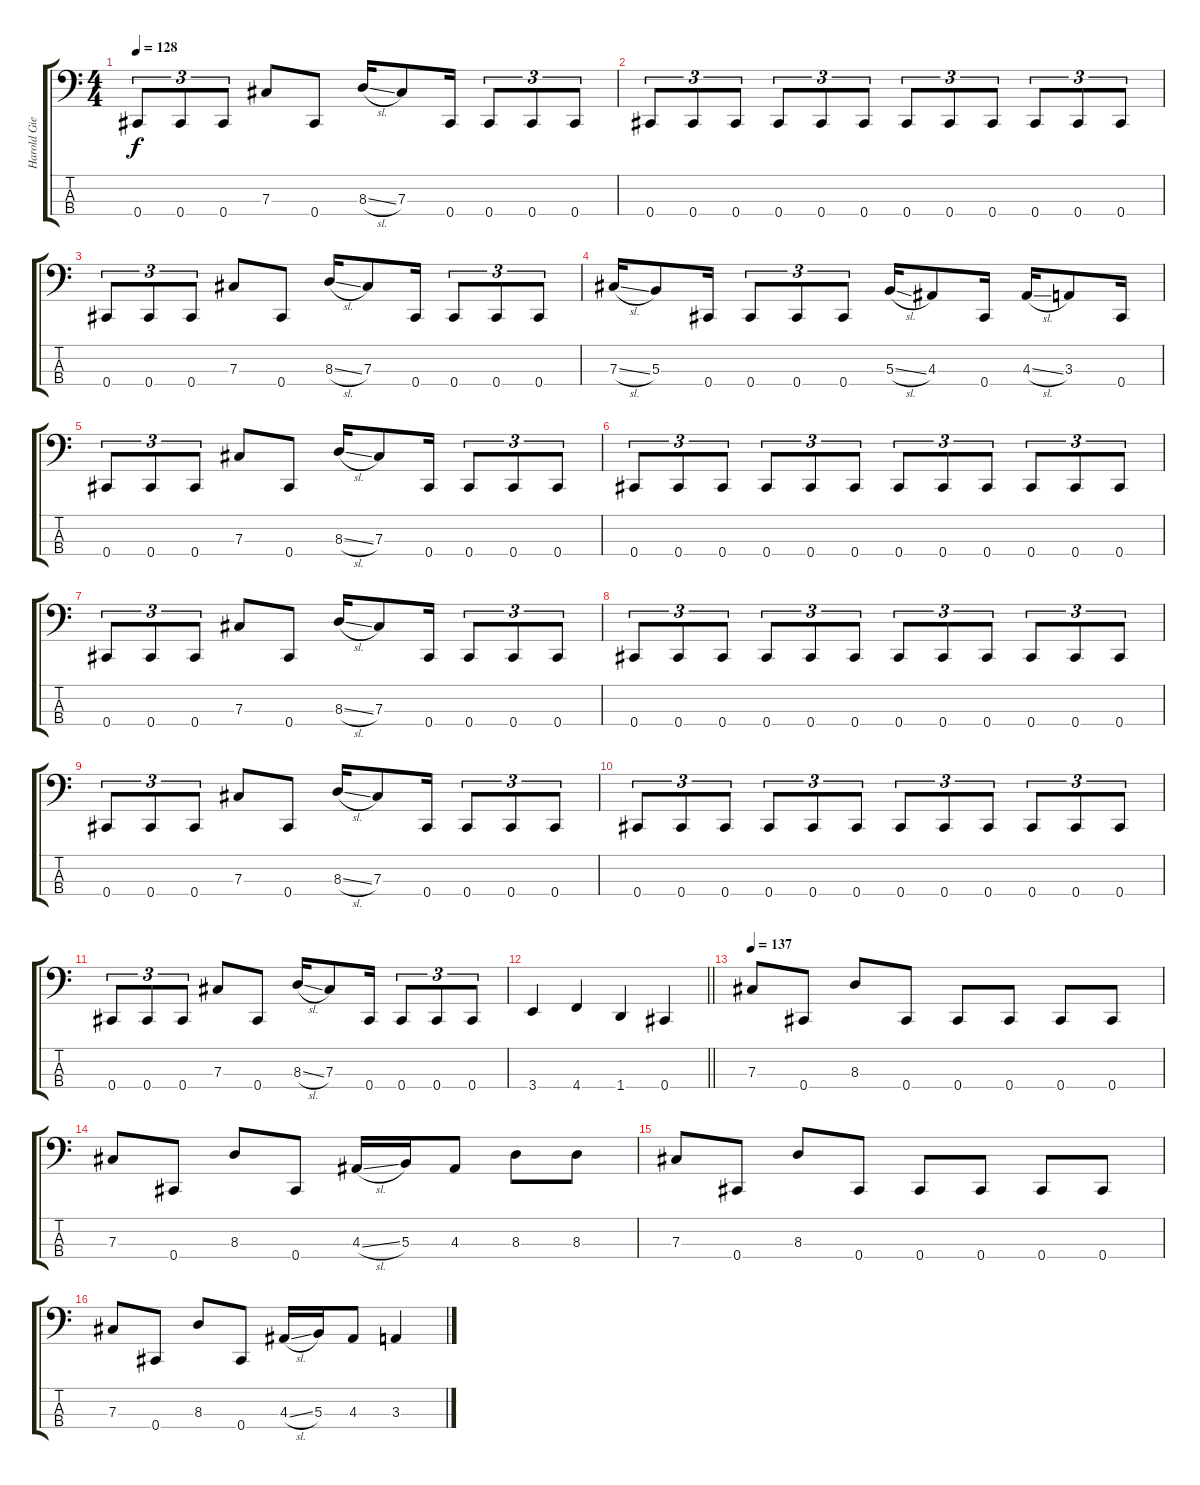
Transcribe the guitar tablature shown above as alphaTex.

\track ("Harold Gielen " "Harold Gie") {instrument electricbasspick}
\staff {score tabs}
\tuning (E2 B1 Gb1 Db1) {hide}
\ts (4 4)
\tempo 128
\clef f4
\ks c
0.4.8{tu (3 2) dy f} 0.4.8{tu (3 2)} 0.4.8{tu (3 2)} 7.3.8 0.4.8 8.3{sl}.16 7.3.8 0.4.16 0.4.8{tu (3 2)} 0.4.8{tu (3 2)} 0.4.8{tu (3 2)} |
0.4.8{tu (3 2)} 0.4.8{tu (3 2)} 0.4.8{tu (3 2)} 0.4.8{tu (3 2)} 0.4.8{tu (3 2)} 0.4.8{tu (3 2)} 0.4.8{tu (3 2)} 0.4.8{tu (3 2)} 0.4.8{tu (3 2)} 0.4.8{tu (3 2)} 0.4.8{tu (3 2)} 0.4.8{tu (3 2)} |
0.4.8{tu (3 2)} 0.4.8{tu (3 2)} 0.4.8{tu (3 2)} 7.3.8 0.4.8 8.3{sl}.16 7.3.8 0.4.16 0.4.8{tu (3 2)} 0.4.8{tu (3 2)} 0.4.8{tu (3 2)} |
7.3{sl}.16 5.3.8 0.4.16 0.4.8{tu (3 2)} 0.4.8{tu (3 2)} 0.4.8{tu (3 2)} 5.3{sl}.16 4.3.8 0.4.16 4.3{sl}.16 3.3.8 0.4.16 |
0.4.8{tu (3 2)} 0.4.8{tu (3 2)} 0.4.8{tu (3 2)} 7.3.8 0.4.8 8.3{sl}.16 7.3.8 0.4.16 0.4.8{tu (3 2)} 0.4.8{tu (3 2)} 0.4.8{tu (3 2)} |
0.4.8{tu (3 2)} 0.4.8{tu (3 2)} 0.4.8{tu (3 2)} 0.4.8{tu (3 2)} 0.4.8{tu (3 2)} 0.4.8{tu (3 2)} 0.4.8{tu (3 2)} 0.4.8{tu (3 2)} 0.4.8{tu (3 2)} 0.4.8{tu (3 2)} 0.4.8{tu (3 2)} 0.4.8{tu (3 2)} |
0.4.8{tu (3 2)} 0.4.8{tu (3 2)} 0.4.8{tu (3 2)} 7.3.8 0.4.8 8.3{sl}.16 7.3.8 0.4.16 0.4.8{tu (3 2)} 0.4.8{tu (3 2)} 0.4.8{tu (3 2)} |
0.4.8{tu (3 2)} 0.4.8{tu (3 2)} 0.4.8{tu (3 2)} 0.4.8{tu (3 2)} 0.4.8{tu (3 2)} 0.4.8{tu (3 2)} 0.4.8{tu (3 2)} 0.4.8{tu (3 2)} 0.4.8{tu (3 2)} 0.4.8{tu (3 2)} 0.4.8{tu (3 2)} 0.4.8{tu (3 2)} |
0.4.8{tu (3 2)} 0.4.8{tu (3 2)} 0.4.8{tu (3 2)} 7.3.8 0.4.8 8.3{sl}.16 7.3.8 0.4.16 0.4.8{tu (3 2)} 0.4.8{tu (3 2)} 0.4.8{tu (3 2)} |
0.4.8{tu (3 2)} 0.4.8{tu (3 2)} 0.4.8{tu (3 2)} 0.4.8{tu (3 2)} 0.4.8{tu (3 2)} 0.4.8{tu (3 2)} 0.4.8{tu (3 2)} 0.4.8{tu (3 2)} 0.4.8{tu (3 2)} 0.4.8{tu (3 2)} 0.4.8{tu (3 2)} 0.4.8{tu (3 2)} |
0.4.8{tu (3 2)} 0.4.8{tu (3 2)} 0.4.8{tu (3 2)} 7.3.8 0.4.8 8.3{sl}.16 7.3.8 0.4.16 0.4.8{tu (3 2)} 0.4.8{tu (3 2)} 0.4.8{tu (3 2)} |
\barLineRight lightlight
3.4.4 4.4.4 1.4.4 0.4.4 |
\tempo 137
7.3.8 0.4.8 8.3.8 0.4.8 0.4.8 0.4.8 0.4.8 0.4.8 |
7.3.8 0.4.8 8.3.8 0.4.8 4.3{sl}.16 5.3.16 4.3.8 8.3.8 8.3.8 |
7.3.8 0.4.8 8.3.8 0.4.8 0.4.8 0.4.8 0.4.8 0.4.8 |
7.3.8 0.4.8 8.3.8 0.4.8 4.3{sl}.16 5.3.16 4.3.8 3.3.4
